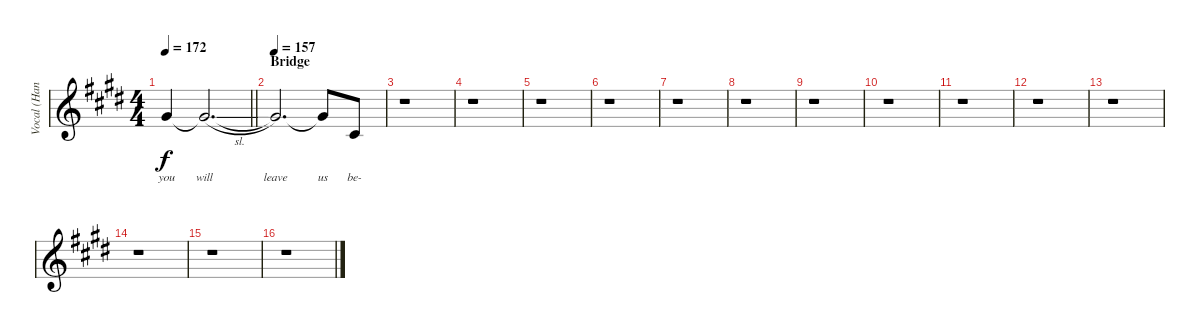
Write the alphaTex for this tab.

\track ("Vocal (Hansi Kursch)" "Vocal (Han") {instrument flute}
\staff {score}
\tuning (E4 B3 G3 D3 A2 E2) {hide}
\ts (4 4)
\tempo 172
\clef g2
\barLineRight lightlight
\ks c#minor
18.4{t}.4{lyrics (0 "you") lyrics (1 "") lyrics (2 "") lyrics (3 "") lyrics (4 "") dy f} 18.4{sl t}.2{d lyrics (0 "will") lyrics (1 "") lyrics (2 "") lyrics (3 "") lyrics (4 "")} |
\section ("" "Bridge")
\tempo 157
18.4{t}.2{d lyrics (0 "leave") lyrics (1 "") lyrics (2 "") lyrics (3 "") lyrics (4 "")} 18.4{t}.8{lyrics (0 "us") lyrics (1 "") lyrics (2 "") lyrics (3 "") lyrics (4 "")} 11.4.8{lyrics (0 "be-") lyrics (1 "") lyrics (2 "") lyrics (3 "") lyrics (4 "")} |
r.1 |
r.1 |
r.1 |
r.1 |
r.1 |
r.1 |
r.1 |
r.1 |
r.1 |
r.1 |
r.1 |
r.1 |
r.1 |
r.1
